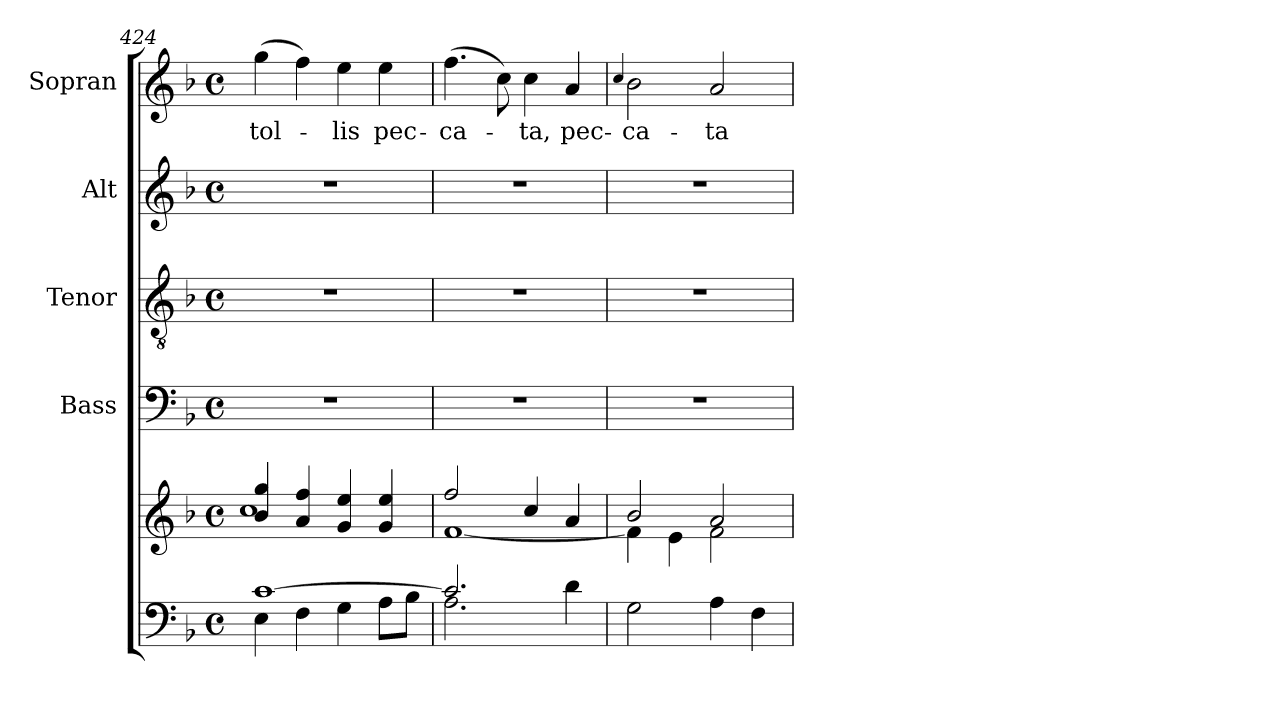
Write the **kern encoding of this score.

**kern	**kern	**kern	**kern	**kern	**kern	**text
*part5	*part5	*part4	*part3	*part2	*part1	*part1
*staff6	*staff5	*staff4	*staff3	*staff2	*staff1	*staff1
*	*	*I"Bass	*I"Tenor	*I"Alt	*I"Sopran	*
*	*	*I'B.	*I'T.	*I'A.	*I'S.	*
*clefF4	*clefG2	*clefF4	*clefGv2	*clefG2	*clefG2	*
*k[b-]	*k[b-]	*k[b-]	*k[b-]	*k[b-]	*k[b-]	*
*F:	*F:	*F:	*F:	*F:	*F:	*
*M4/4	*M4/4	*M4/4	*M4/4	*M4/4	*M4/4	*
*met(c)	*met(c)	*met(c)	*met(c)	*met(c)	*met(c)	*
=424	=424	=424	=424	=424	=424	=424
*^	*^	*	*	*	*	*
!	!	!	!	!	!	!	!	!LO:LY:b
[>1c	4E\	4b-/ 4gg/	1cc	1r	1r	1r	(>4gg\	tol-
.	4F\	4a/ 4ff/	.	.	.	.	4ff\)	.
!	!	!	!	!	!	!	!	!LO:LY:b
.	4G\	4g/ 4ee/	.	.	.	.	4ee\	-lis
!	!	!	!	!	!	!	!	!LO:LY:b
.	8A\L	4g/ 4ee/	.	.	.	.	4ee\	pec-
.	8B-\J	.	.	.	.	.	.	.
!!LO:PB:g=z
=425	=425	=425	=425	=425	=425	=425	=425	=425
!	!	!	!	!	!	!	!	!LO:LY:b
2.c/]	2.A\	2ff/	[<1f	1r	1r	1r	(>4.ff\	-ca-
.	.	.	.	.	.	.	8cc\)	.
!	!	!	!	!	!	!	!	!LO:LY:b
.	.	4cc/	.	.	.	.	4cc\	-ta,
!	!	!	!	!	!	!	!	!LO:LY:b
4ryy	4d\	4a/	.	.	.	.	4a/	pec-
*v	*v	*	*	*	*	*	*	*
=426	=426	=426	=426	=426	=426	=426	=426
.	.	.	.	.	.	4qqcc/	.
!	!	!	!	!	!	!	!LO:LY:b
2G\	2b-/	4f\]	1r	1r	1r	2b-\	-ca-
.	.	4e\	.	.	.	.	.
!	!	!	!	!	!	!	!LO:LY:b
4A\	2a/	2f\	.	.	.	2a/	-ta
4F\	.	.	.	.	.	.	.
*	*v	*v	*	*	*	*	*
=	=	=	=	=	=	=
*-	*-	*-	*-	*-	*-	*-
